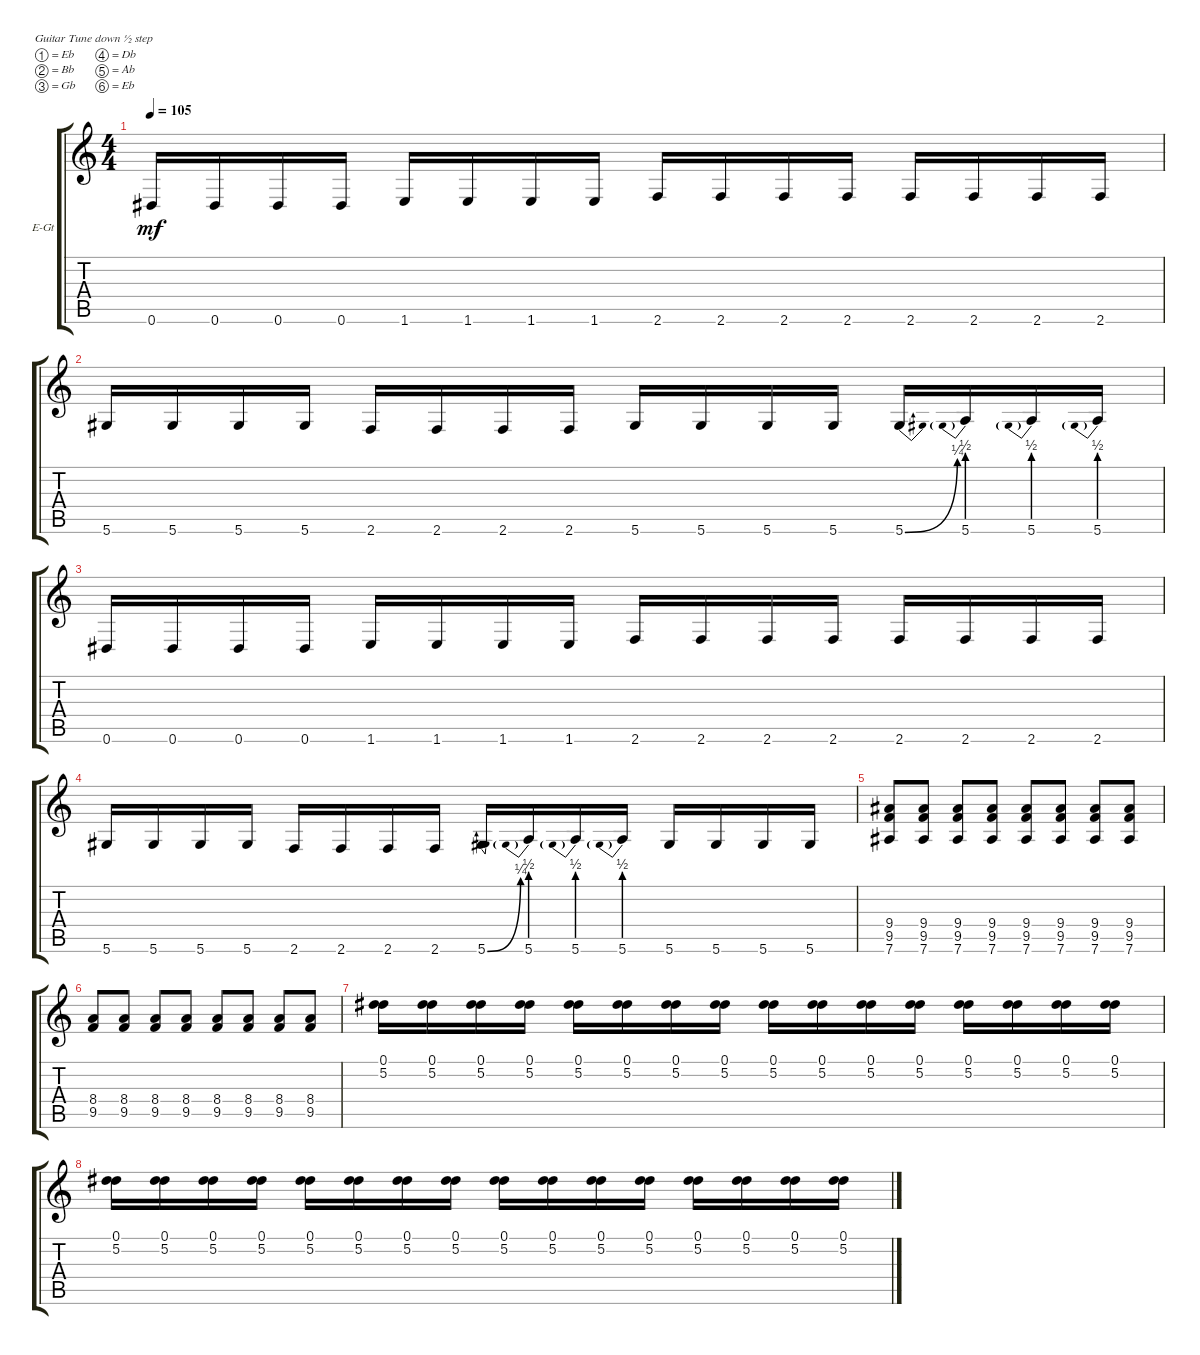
\bracketExtendMode groupsimilarinstruments
\firstSystemTrackNameOrientation horizontal
\otherSystemsTrackNameOrientation horizontal
\track ("Duff Guitar 1" "E-Gt") {instrument distortionguitar}
\staff {score tabs}
\tuning (Eb4 Bb3 Gb3 Db3 Ab2 Eb2)
\ts (4 4)
\tempo 105
\clef g2
\ks c
0.6.16{dy mf} 0.6.16 0.6.16 0.6.16 1.6.16 1.6.16 1.6.16 1.6.16 2.6.16 2.6.16 2.6.16 2.6.16 2.6.16 2.6.16 2.6.16 2.6.16 |
5.6.16 5.6.16 5.6.16 5.6.16 2.6.16 2.6.16 2.6.16 2.6.16 5.6.16 5.6.16 5.6.16 5.6.16 5.6{be (bend 0 0 14.399999999999999 1)}.16 5.6{be (prebend 0 2 60 2)}.16 5.6{be (prebend 0 2 60 2)}.16 5.6{be (prebend 0 2 60 2)}.16 |
0.6.16 0.6.16 0.6.16 0.6.16 1.6.16 1.6.16 1.6.16 1.6.16 2.6.16 2.6.16 2.6.16 2.6.16 2.6.16 2.6.16 2.6.16 2.6.16 |
5.6.16 5.6.16 5.6.16 5.6.16 2.6.16 2.6.16 2.6.16 2.6.16 5.6{be (bend 0 0 14.399999999999999 1)}.16 5.6{be (prebend 0 2 60 2)}.16 5.6{be (prebend 0 2 60 2)}.16 5.6{be (prebend 0 2 60 2)}.16 5.6.16 5.6.16 5.6.16 5.6.16 |
(7.6 9.5 9.4).8 (7.6 9.4 9.5).8 (7.6 9.5 9.4).8 (7.6 9.4 9.5).8 (7.6 9.5 9.4).8 (7.6 9.4 9.5).8 (7.6 9.5 9.4).8 (7.6 9.4 9.5).8 |
(9.5 8.4).8 (9.5 8.4).8 (9.5 8.4).8 (9.5 8.4).8 (9.5 8.4).8 (9.5 8.4).8 (9.5 8.4).8 (9.5 8.4).8 |
(5.2 0.1).16 (5.2 0.1).16 (5.2 0.1).16 (5.2 0.1).16 (5.2 0.1).16 (5.2 0.1).16 (5.2 0.1).16 (5.2 0.1).16 (5.2 0.1).16 (5.2 0.1).16 (5.2 0.1).16 (5.2 0.1).16 (5.2 0.1).16 (5.2 0.1).16 (5.2 0.1).16 (5.2 0.1).16 |
(5.2 0.1).16 (5.2 0.1).16 (5.2 0.1).16 (5.2 0.1).16 (5.2 0.1).16 (5.2 0.1).16 (5.2 0.1).16 (5.2 0.1).16 (5.2 0.1).16 (5.2 0.1).16 (5.2 0.1).16 (5.2 0.1).16 (5.2 0.1).16 (5.2 0.1).16 (5.2 0.1).16 (5.2 0.1).16
